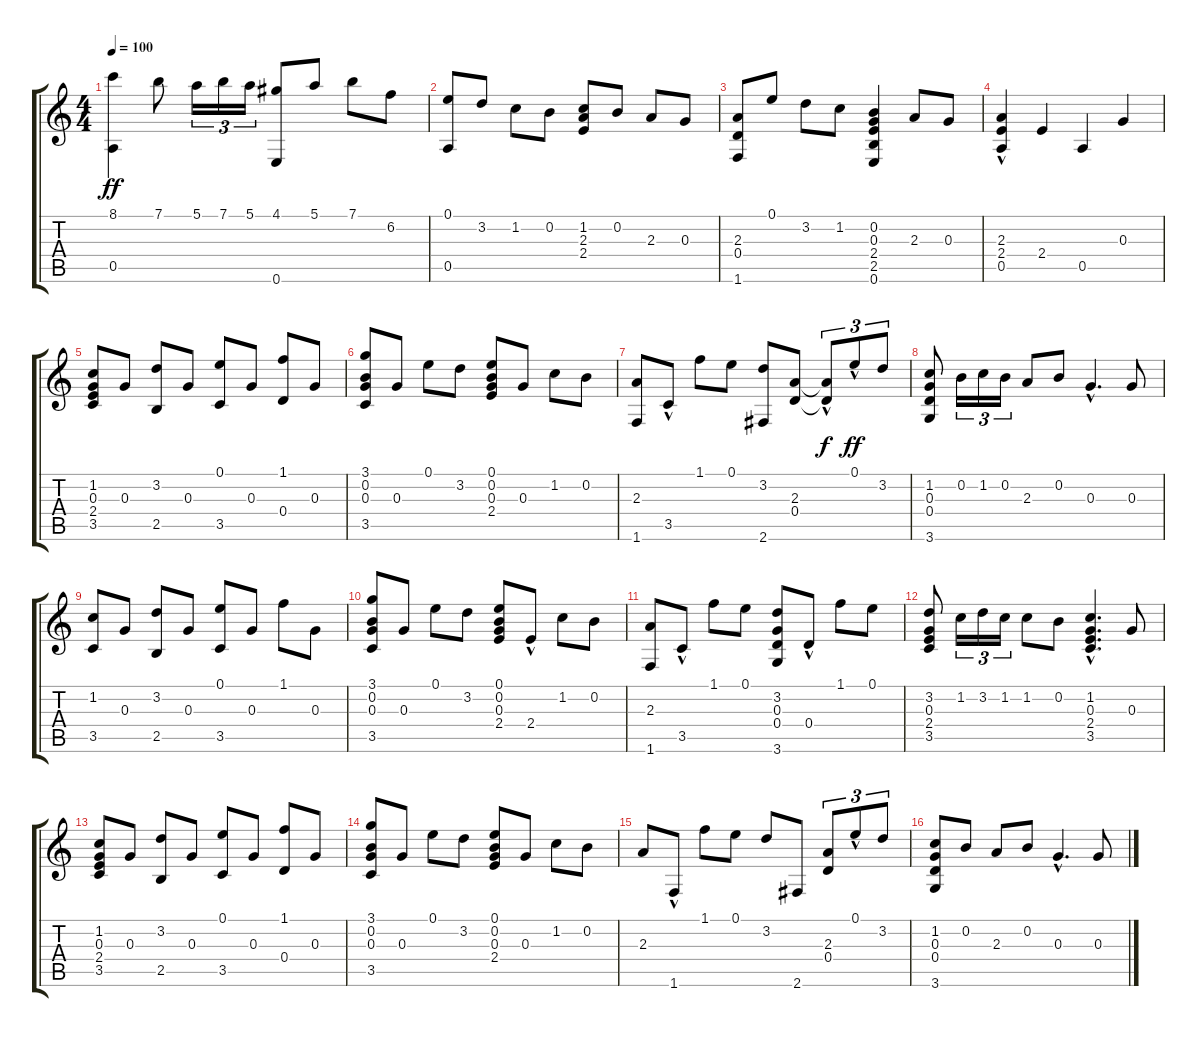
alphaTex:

\track "" {instrument acousticguitarnylon}
\staff {score tabs}
\tuning (E4 B3 G3 D3 A2 E2) {hide}
\ts (4 4)
\tempo 100
\clef g2
\ks c
(8.1 0.5).4{dy ff} 7.1.8 5.1.16{tu (3 2)} 7.1.16{tu (3 2)} 5.1.16{tu (3 2)} (4.1 0.6).8 5.1.8 7.1.8 6.2.8 |
(0.1 0.5).8 3.2.8 1.2.8 0.2.8 (1.2 2.3 2.4).8 0.2.8 2.3.8 0.3.8 |
(2.3 0.4 1.6).8 0.1.8 3.2.8 1.2.8 (0.2 0.3 2.4 2.5 0.6).4 2.3.8 0.3.8 |
(2.3{hac} 2.4 0.5).4 2.4.4 0.5.4 0.3.4 |
(1.2 0.3 2.4 3.5).8 0.3.8 (3.2 2.5).8 0.3.8 (0.1 3.5).8 0.3.8 (1.1 0.4).8 0.3.8 |
(3.1 0.2 0.3 3.5).8 0.3.8 0.1.8 3.2.8 (0.1 0.2 0.3 2.4).8 0.3.8 1.2.8 0.2.8 |
(2.3 1.6).8 3.5{hac}.8 1.1.8 0.1.8 (3.2 2.6).8 (2.3 0.4).8 (2.3{hac t} 0.4{hac t}).8{tu (3 2) dy f} 0.1{hac}.8{tu (3 2) dy ff} 3.2.8{tu (3 2)} |
(1.2 0.3 0.4 3.6).8 0.2.16{tu (3 2)} 1.2.16{tu (3 2)} 0.2.16{tu (3 2)} 2.3.8 0.2.8 0.3{hac}.4{d} 0.3.8 |
(1.2 3.5).8 0.3.8 (3.2 2.5).8 0.3.8 (0.1 3.5).8 0.3.8 1.1.8 0.3.8 |
(3.1 0.2 0.3 3.5).8 0.3.8 0.1.8 3.2.8 (0.1 0.2 0.3 2.4).8 2.4{hac}.8 1.2.8 0.2.8 |
(2.3 1.6).8 3.5{hac}.8 1.1.8 0.1.8 (3.2 0.3 0.4 3.6).8 0.4{hac}.8 1.1.8 0.1.8 |
(3.2 0.3 2.4 3.5).8 1.2.16{tu (3 2)} 3.2.16{tu (3 2)} 1.2.16{tu (3 2)} 1.2.8 0.2.8 (1.2{hac} 0.3{hac} 2.4{hac} 3.5).4{d} 0.3.8 |
(1.2 0.3 2.4 3.5).8 0.3.8 (3.2 2.5).8 0.3.8 (0.1 3.5).8 0.3.8 (1.1 0.4).8 0.3.8 |
(3.1 0.2 0.3 3.5).8 0.3.8 0.1.8 3.2.8 (0.1 0.2 0.3 2.4).8 0.3.8 1.2.8 0.2.8 |
2.3.8 1.6{hac}.8 1.1.8 0.1.8 3.2.8 2.6.8 (2.3 0.4).8{tu (3 2)} 0.1{hac}.8{tu (3 2)} 3.2.8{tu (3 2)} |
(1.2 0.3 0.4 3.6).8 0.2.8 2.3.8 0.2.8 0.3{hac}.4{d} 0.3.8
